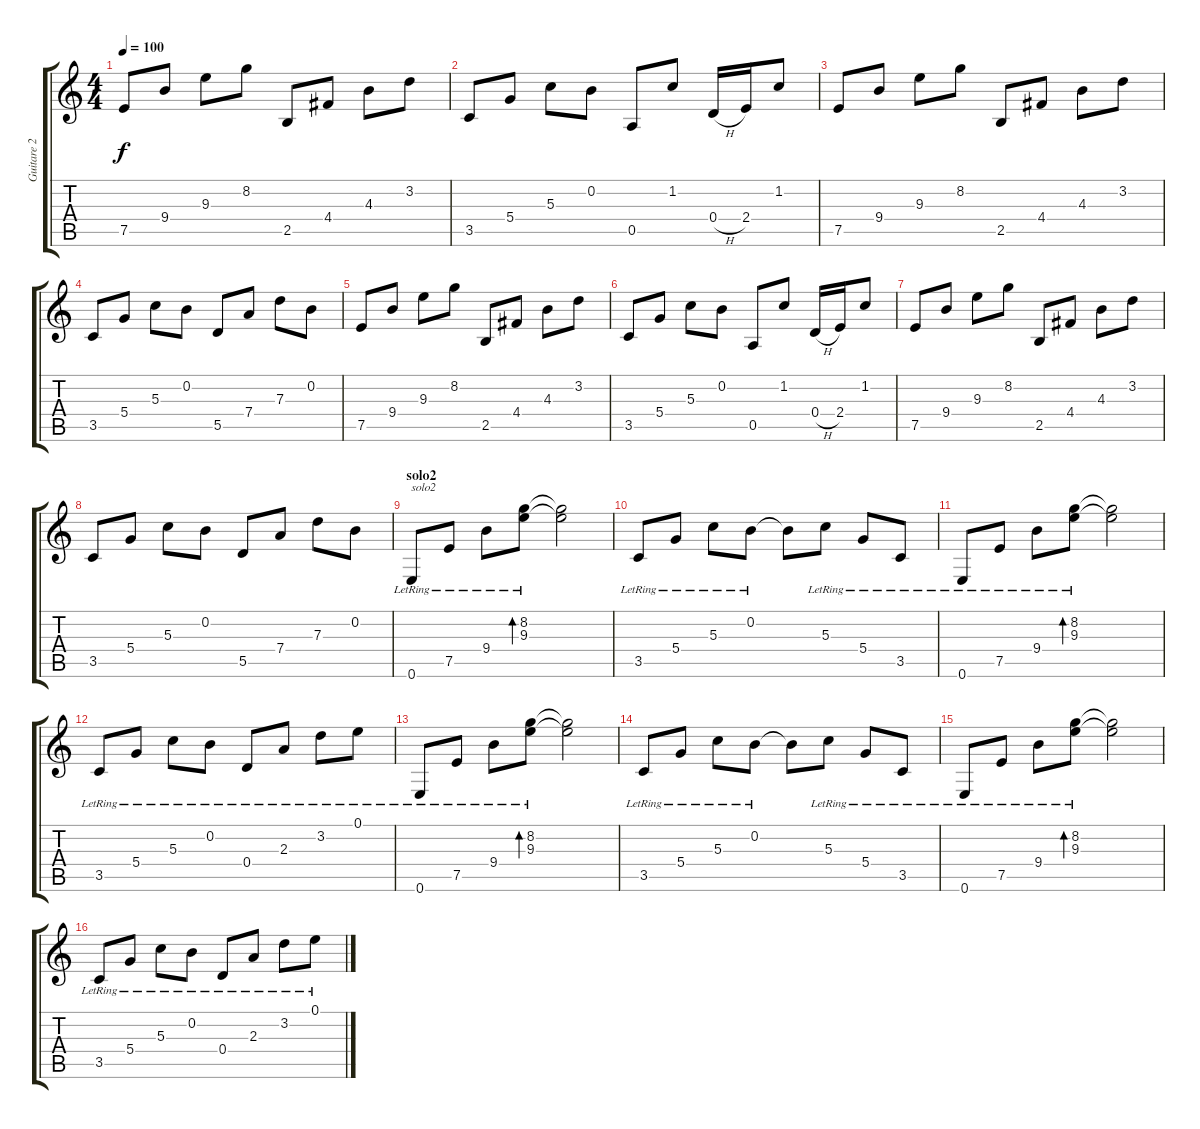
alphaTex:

\track ("Guitare 2" "Guitare 2") {instrument acousticguitarnylon}
\staff {score tabs}
\tuning (E4 B3 G3 D3 A2 E2) {hide}
\ts (4 4)
\tempo 100
\clef g2
\ks c
7.5.8{dy f} 9.4.8 9.3.8 8.2.8 2.5.8 4.4.8 4.3.8 3.2.8 |
3.5.8 5.4.8 5.3.8 0.2.8 0.5.8 1.2.8 0.4{h}.16 2.4.16 1.2.8 |
7.5.8 9.4.8 9.3.8 8.2.8 2.5.8 4.4.8 4.3.8 3.2.8 |
3.5.8 5.4.8 5.3.8 0.2.8 5.5.8 7.4.8 7.3.8 0.2.8 |
7.5.8 9.4.8 9.3.8 8.2.8 2.5.8 4.4.8 4.3.8 3.2.8 |
3.5.8 5.4.8 5.3.8 0.2.8 0.5.8 1.2.8 0.4{h}.16 2.4.16 1.2.8 |
7.5.8 9.4.8 9.3.8 8.2.8 2.5.8 4.4.8 4.3.8 3.2.8 |
3.5.8 5.4.8 5.3.8 0.2.8 5.5.8 7.4.8 7.3.8 0.2.8 |
\section ("" "solo2")
0.6{lr}.8{txt "solo2"} 7.5{lr}.8 9.4{lr}.8 (8.2{lr} 9.3{lr}).8{bd 480} (8.2{t} 9.3{t}).2 |
3.5{lr}.8 5.4{lr}.8 5.3{lr}.8 0.2{lr}.8 0.2{t}.8 5.3{lr}.8 5.4{lr}.8 3.5{lr}.8 |
0.6{lr}.8 7.5{lr}.8 9.4{lr}.8 (8.2{lr} 9.3{lr}).8{bd 480} (8.2{t} 9.3{t}).2 |
3.5{lr}.8 5.4{lr}.8 5.3{lr}.8 0.2{lr}.8 0.4{lr}.8 2.3{lr}.8 3.2{lr}.8 0.1{lr}.8 |
0.6{lr}.8 7.5{lr}.8 9.4{lr}.8 (8.2{lr} 9.3{lr}).8{bd 480} (8.2{t} 9.3{t}).2 |
3.5{lr}.8 5.4{lr}.8 5.3{lr}.8 0.2{lr}.8 0.2{t}.8 5.3{lr}.8 5.4{lr}.8 3.5{lr}.8 |
0.6{lr}.8 7.5{lr}.8 9.4{lr}.8 (8.2{lr} 9.3{lr}).8{bd 480} (8.2{t} 9.3{t}).2 |
3.5{lr}.8 5.4{lr}.8 5.3{lr}.8 0.2{lr}.8 0.4{lr}.8 2.3{lr}.8 3.2{lr}.8 0.1{lr}.8
